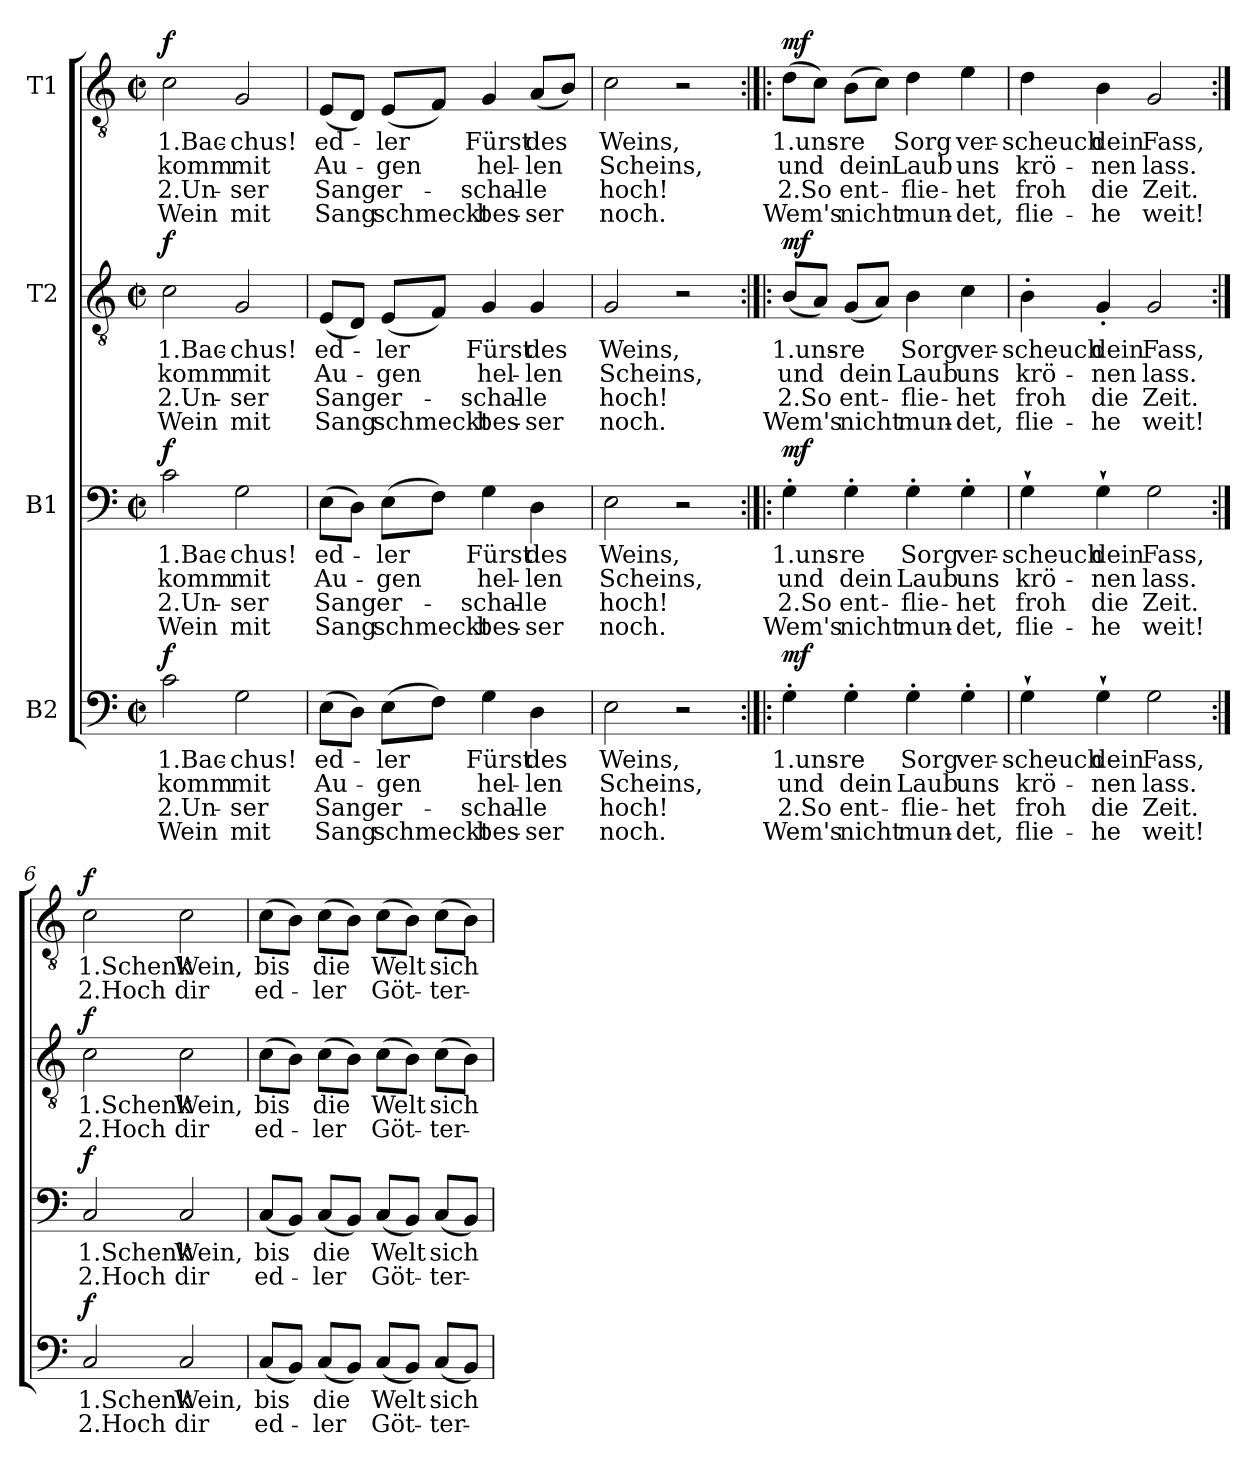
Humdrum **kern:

**kern	**text	**text	**text	**text	**dynam	**kern	**text	**text	**text	**text	**dynam	**kern	**text	**text	**text	**text	**dynam	**kern	**text	**text	**text	**text	**dynam
*part4	*part4	*part4	*part4	*part4	*part4	*part3	*part3	*part3	*part3	*part3	*part3	*part2	*part2	*part2	*part2	*part2	*part2	*part1	*part1	*part1	*part1	*part1	*part1
*staff4	*staff4	*staff4	*staff4	*staff4	*staff4	*staff3	*staff3	*staff3	*staff3	*staff3	*staff3	*staff2	*staff2	*staff2	*staff2	*staff2	*staff2	*staff1	*staff1	*staff1	*staff1	*staff1	*staff1
*I"B2	*	*	*	*	*	*I"B1	*	*	*	*	*	*I"T2	*	*	*	*	*	*I"T1	*	*	*	*	*
*clefF4	*	*	*	*	*	*clefF4	*	*	*	*	*	*clefGv2	*	*	*	*	*	*clefGv2	*	*	*	*	*
*k[]	*	*	*	*	*	*k[]	*	*	*	*	*	*k[]	*	*	*	*	*	*k[]	*	*	*	*	*
*M2/2	*	*	*	*	*	*M2/2	*	*	*	*	*	*M2/2	*	*	*	*	*	*M2/2	*	*	*	*	*
*met(c|)	*	*	*	*	*	*met(c|)	*	*	*	*	*	*met(c|)	*	*	*	*	*	*met(c|)	*	*	*	*	*
=1	=1	=1	=1	=1	=1	=1	=1	=1	=1	=1	=1	=1	=1	=1	=1	=1	=1	=1	=1	=1	=1	=1	=1
!	!LO:LY:b	!LO:LY:b	!LO:LY:b	!LO:LY:b	!LO:DY:a	!	!LO:LY:b	!LO:LY:b	!LO:LY:b	!LO:LY:b	!LO:DY:a	!	!LO:LY:b	!LO:LY:b	!LO:LY:b	!LO:LY:b	!LO:DY:a	!	!LO:LY:b	!LO:LY:b	!LO:LY:b	!LO:LY:b	!LO:DY:a
2c\	1.Bac-	komm	2.Un-	Wein	f	2c\	1.Bac-	komm	2.Un-	Wein	f	2c\	1.Bac-	komm	2.Un-	Wein	f	2c\	1.Bac-	komm	2.Un-	Wein	f
!	!LO:LY:b	!LO:LY:b	!LO:LY:b	!LO:LY:b	!	!	!LO:LY:b	!LO:LY:b	!LO:LY:b	!LO:LY:b	!	!	!LO:LY:b	!LO:LY:b	!LO:LY:b	!LO:LY:b	!	!	!LO:LY:b	!LO:LY:b	!LO:LY:b	!LO:LY:b	!
2G\	-chus!	mit	-ser	mit	.	2G\	-chus!	mit	-ser	mit	.	2G/	-chus!	mit	-ser	mit	.	2G/	-chus!	mit	-ser	mit	.
=2	=2	=2	=2	=2	=2	=2	=2	=2	=2	=2	=2	=2	=2	=2	=2	=2	=2	=2	=2	=2	=2	=2	=2
!	!LO:LY:b	!LO:LY:b	!LO:LY:b	!LO:LY:b	!	!	!LO:LY:b	!LO:LY:b	!LO:LY:b	!LO:LY:b	!	!	!LO:LY:b	!LO:LY:b	!LO:LY:b	!LO:LY:b	!	!	!LO:LY:b	!LO:LY:b	!LO:LY:b	!LO:LY:b	!
(>8E\L	ed-	Au-	Sang	Sang	.	(>8E\L	ed-	Au-	Sang	Sang	.	(<8E/L	ed-	Au-	Sang	Sang	.	(<8E/L	ed-	Au-	Sang	Sang	.
8D\J)	.	.	.	.	.	8D\J)	.	.	.	.	.	8D/J)	.	.	.	.	.	8D/J)	.	.	.	.	.
!	!LO:LY:b	!LO:LY:b	!LO:LY:b	!LO:LY:b	!	!	!LO:LY:b	!LO:LY:b	!LO:LY:b	!LO:LY:b	!	!	!LO:LY:b	!LO:LY:b	!LO:LY:b	!LO:LY:b	!	!	!LO:LY:b	!LO:LY:b	!LO:LY:b	!LO:LY:b	!
(>8E\L	-ler	-gen	er-	schmeckt	.	(>8E\L	-ler	-gen	er-	schmeckt	.	(<8E/L	-ler	-gen	er-	schmeckt	.	(<8E/L	-ler	-gen	er-	schmeckt	.
8F\J)	.	.	.	.	.	8F\J)	.	.	.	.	.	8F/J)	.	.	.	.	.	8F/J)	.	.	.	.	.
!	!LO:LY:b	!LO:LY:b	!LO:LY:b	!LO:LY:b	!	!	!LO:LY:b	!LO:LY:b	!LO:LY:b	!LO:LY:b	!	!	!LO:LY:b	!LO:LY:b	!LO:LY:b	!LO:LY:b	!	!	!LO:LY:b	!LO:LY:b	!LO:LY:b	!LO:LY:b	!
4G\	Fürst	hel-	-schal-	bes-	.	4G\	Fürst	hel-	-schal-	bes-	.	4G/	Fürst	hel-	-schal-	bes-	.	4G/	Fürst	hel-	-schal-	bes-	.
!	!LO:LY:b	!LO:LY:b	!LO:LY:b	!LO:LY:b	!	!	!LO:LY:b	!LO:LY:b	!LO:LY:b	!LO:LY:b	!	!	!LO:LY:b	!LO:LY:b	!LO:LY:b	!LO:LY:b	!	!	!LO:LY:b	!LO:LY:b	!LO:LY:b	!LO:LY:b	!
4D\	des	-len	-le	-ser	.	4D\	des	-len	-le	-ser	.	4G/	des	-len	-le	-ser	.	(<8A/L	des	-len	-le	-ser	.
.	.	.	.	.	.	.	.	.	.	.	.	.	.	.	.	.	.	8B/J)	.	.	.	.	.
=3	=3	=3	=3	=3	=3	=3	=3	=3	=3	=3	=3	=3	=3	=3	=3	=3	=3	=3	=3	=3	=3	=3	=3
!	!LO:LY:b	!LO:LY:b	!LO:LY:b	!LO:LY:b	!	!	!LO:LY:b	!LO:LY:b	!LO:LY:b	!LO:LY:b	!	!	!LO:LY:b	!LO:LY:b	!LO:LY:b	!LO:LY:b	!	!	!LO:LY:b	!LO:LY:b	!LO:LY:b	!LO:LY:b	!
2E\	Weins,	Scheins,	hoch!	noch.	.	2E\	Weins,	Scheins,	hoch!	noch.	.	2G/	Weins,	Scheins,	hoch!	noch.	.	2c\	Weins,	Scheins,	hoch!	noch.	.
2r	.	.	.	.	.	2r	.	.	.	.	.	2r	.	.	.	.	.	2r	.	.	.	.	.
=4:|!|:	=4:|!|:	=4:|!|:	=4:|!|:	=4:|!|:	=4:|!|:	=4:|!|:	=4:|!|:	=4:|!|:	=4:|!|:	=4:|!|:	=4:|!|:	=4:|!|:	=4:|!|:	=4:|!|:	=4:|!|:	=4:|!|:	=4:|!|:	=4:|!|:	=4:|!|:	=4:|!|:	=4:|!|:	=4:|!|:	=4:|!|:
!	!LO:LY:b	!LO:LY:b	!LO:LY:b	!LO:LY:b	!LO:DY:a	!	!LO:LY:b	!LO:LY:b	!LO:LY:b	!LO:LY:b	!LO:DY:a	!	!LO:LY:b	!LO:LY:b	!LO:LY:b	!LO:LY:b	!LO:DY:a	!	!LO:LY:b	!LO:LY:b	!LO:LY:b	!LO:LY:b	!LO:DY:a
4G'\	1.uns-	und	2.So	Wem's	mf	4G'\	1.uns-	und	2.So	Wem's	mf	(<8B/L	1.uns-	und	2.So	Wem's	mf	(>8d\L	1.uns-	und	2.So	Wem's	mf
.	.	.	.	.	.	.	.	.	.	.	.	8A/J)	.	.	.	.	.	8c\J)	.	.	.	.	.
!	!LO:LY:b	!LO:LY:b	!LO:LY:b	!LO:LY:b	!	!	!LO:LY:b	!LO:LY:b	!LO:LY:b	!LO:LY:b	!	!	!LO:LY:b	!LO:LY:b	!LO:LY:b	!LO:LY:b	!	!	!LO:LY:b	!LO:LY:b	!LO:LY:b	!LO:LY:b	!
4G'\	-re	dein	ent-	nicht	.	4G'\	-re	dein	ent-	nicht	.	(<8G/L	-re	dein	ent-	nicht	.	(>8B\L	-re	dein	ent-	nicht	.
.	.	.	.	.	.	.	.	.	.	.	.	8A/J)	.	.	.	.	.	8c\J)	.	.	.	.	.
!	!LO:LY:b	!LO:LY:b	!LO:LY:b	!LO:LY:b	!	!	!LO:LY:b	!LO:LY:b	!LO:LY:b	!LO:LY:b	!	!	!LO:LY:b	!LO:LY:b	!LO:LY:b	!LO:LY:b	!	!	!LO:LY:b	!LO:LY:b	!LO:LY:b	!LO:LY:b	!
4G'\	Sorg	Laub	-flie-	mun-	.	4G'\	Sorg	Laub	-flie-	mun-	.	4B\	Sorg	Laub	-flie-	mun-	.	4d\	Sorg	Laub	-flie-	mun-	.
!	!LO:LY:b	!LO:LY:b	!LO:LY:b	!LO:LY:b	!	!	!LO:LY:b	!LO:LY:b	!LO:LY:b	!LO:LY:b	!	!	!LO:LY:b	!LO:LY:b	!LO:LY:b	!LO:LY:b	!	!	!LO:LY:b	!LO:LY:b	!LO:LY:b	!LO:LY:b	!
4G'\	ver-	uns	-het	-det,	.	4G'\	ver-	uns	-het	-det,	.	4c\	ver-	uns	-het	-det,	.	4e\	ver-	uns	-het	-det,	.
!!LO:PB:g=z
=5	=5	=5	=5	=5	=5	=5	=5	=5	=5	=5	=5	=5	=5	=5	=5	=5	=5	=5	=5	=5	=5	=5	=5
!	!LO:LY:b	!LO:LY:b	!LO:LY:b	!LO:LY:b	!	!	!LO:LY:b	!LO:LY:b	!LO:LY:b	!LO:LY:b	!	!	!LO:LY:b	!LO:LY:b	!LO:LY:b	!LO:LY:b	!	!	!LO:LY:b	!LO:LY:b	!LO:LY:b	!LO:LY:b	!
4G''\	-scheuch	krö-	froh	flie-	.	4G''\	-scheuch	krö-	froh	flie-	.	4B'\	-scheuch	krö-	froh	flie-	.	4d\	-scheuch	krö-	froh	flie-	.
!	!LO:LY:b	!LO:LY:b	!LO:LY:b	!LO:LY:b	!	!	!LO:LY:b	!LO:LY:b	!LO:LY:b	!LO:LY:b	!	!	!LO:LY:b	!LO:LY:b	!LO:LY:b	!LO:LY:b	!	!	!LO:LY:b	!LO:LY:b	!LO:LY:b	!LO:LY:b	!
4G''\	dein	-nen	die	-he	.	4G''\	dein	-nen	die	-he	.	4G'/	dein	-nen	die	-he	.	4B\	dein	-nen	die	-he	.
!	!LO:LY:b	!LO:LY:b	!LO:LY:b	!LO:LY:b	!	!	!LO:LY:b	!LO:LY:b	!LO:LY:b	!LO:LY:b	!	!	!LO:LY:b	!LO:LY:b	!LO:LY:b	!LO:LY:b	!	!	!LO:LY:b	!LO:LY:b	!LO:LY:b	!LO:LY:b	!
2G\	Fass,	lass.	Zeit.	weit!	.	2G\	Fass,	lass.	Zeit.	weit!	.	2G/	Fass,	lass.	Zeit.	weit!	.	2G/	Fass,	lass.	Zeit.	weit!	.
=6:|!	=6:|!	=6:|!	=6:|!	=6:|!	=6:|!	=6:|!	=6:|!	=6:|!	=6:|!	=6:|!	=6:|!	=6:|!	=6:|!	=6:|!	=6:|!	=6:|!	=6:|!	=6:|!	=6:|!	=6:|!	=6:|!	=6:|!	=6:|!
!	!LO:LY:b	!LO:LY:b	!	!	!LO:DY:a	!	!LO:LY:b	!LO:LY:b	!	!	!LO:DY:a	!	!LO:LY:b	!LO:LY:b	!	!	!LO:DY:a	!	!LO:LY:b	!LO:LY:b	!	!	!LO:DY:a
2C/	1.Schenk	2.Hoch	.	.	f	2C/	1.Schenk	2.Hoch	.	.	f	2c\	1.Schenk	2.Hoch	.	.	f	2c\	1.Schenk	2.Hoch	.	.	f
!	!LO:LY:b	!LO:LY:b	!	!	!	!	!LO:LY:b	!LO:LY:b	!	!	!	!	!LO:LY:b	!LO:LY:b	!	!	!	!	!LO:LY:b	!LO:LY:b	!	!	!
2C/	Wein,	dir	.	.	.	2C/	Wein,	dir	.	.	.	2c\	Wein,	dir	.	.	.	2c\	Wein,	dir	.	.	.
=7	=7	=7	=7	=7	=7	=7	=7	=7	=7	=7	=7	=7	=7	=7	=7	=7	=7	=7	=7	=7	=7	=7	=7
!	!LO:LY:b	!LO:LY:b	!	!	!	!	!LO:LY:b	!LO:LY:b	!	!	!	!	!LO:LY:b	!LO:LY:b	!	!	!	!	!LO:LY:b	!LO:LY:b	!	!	!
(<8C/L	bis	ed-	.	.	.	(<8C/L	bis	ed-	.	.	.	(>8c\L	bis	ed-	.	.	.	(>8c\L	bis	ed-	.	.	.
8BB/J)	.	.	.	.	.	8BB/J)	.	.	.	.	.	8B\J)	.	.	.	.	.	8B\J)	.	.	.	.	.
!	!LO:LY:b	!LO:LY:b	!	!	!	!	!LO:LY:b	!LO:LY:b	!	!	!	!	!LO:LY:b	!LO:LY:b	!	!	!	!	!LO:LY:b	!LO:LY:b	!	!	!
(<8C/L	die	-ler	.	.	.	(<8C/L	die	-ler	.	.	.	(>8c\L	die	-ler	.	.	.	(>8c\L	die	-ler	.	.	.
8BB/J)	.	.	.	.	.	8BB/J)	.	.	.	.	.	8B\J)	.	.	.	.	.	8B\J)	.	.	.	.	.
!	!LO:LY:b	!LO:LY:b	!	!	!	!	!LO:LY:b	!LO:LY:b	!	!	!	!	!LO:LY:b	!LO:LY:b	!	!	!	!	!LO:LY:b	!LO:LY:b	!	!	!
(<8C/L	Welt	Göt-	.	.	.	(<8C/L	Welt	Göt-	.	.	.	(>8c\L	Welt	Göt-	.	.	.	(>8c\L	Welt	Göt-	.	.	.
8BB/J)	.	.	.	.	.	8BB/J)	.	.	.	.	.	8B\J)	.	.	.	.	.	8B\J)	.	.	.	.	.
!	!LO:LY:b	!LO:LY:b	!	!	!	!	!LO:LY:b	!LO:LY:b	!	!	!	!	!LO:LY:b	!LO:LY:b	!	!	!	!	!LO:LY:b	!LO:LY:b	!	!	!
(<8C/L	sich	-ter-	.	.	.	(<8C/L	sich	-ter-	.	.	.	(>8c\L	sich	-ter-	.	.	.	(>8c\L	sich	-ter-	.	.	.
8BB/J)	.	.	.	.	.	8BB/J)	.	.	.	.	.	8B\J)	.	.	.	.	.	8B\J)	.	.	.	.	.
=	=	=	=	=	=	=	=	=	=	=	=	=	=	=	=	=	=	=	=	=	=	=	=
*-	*-	*-	*-	*-	*-	*-	*-	*-	*-	*-	*-	*-	*-	*-	*-	*-	*-	*-	*-	*-	*-	*-	*-
